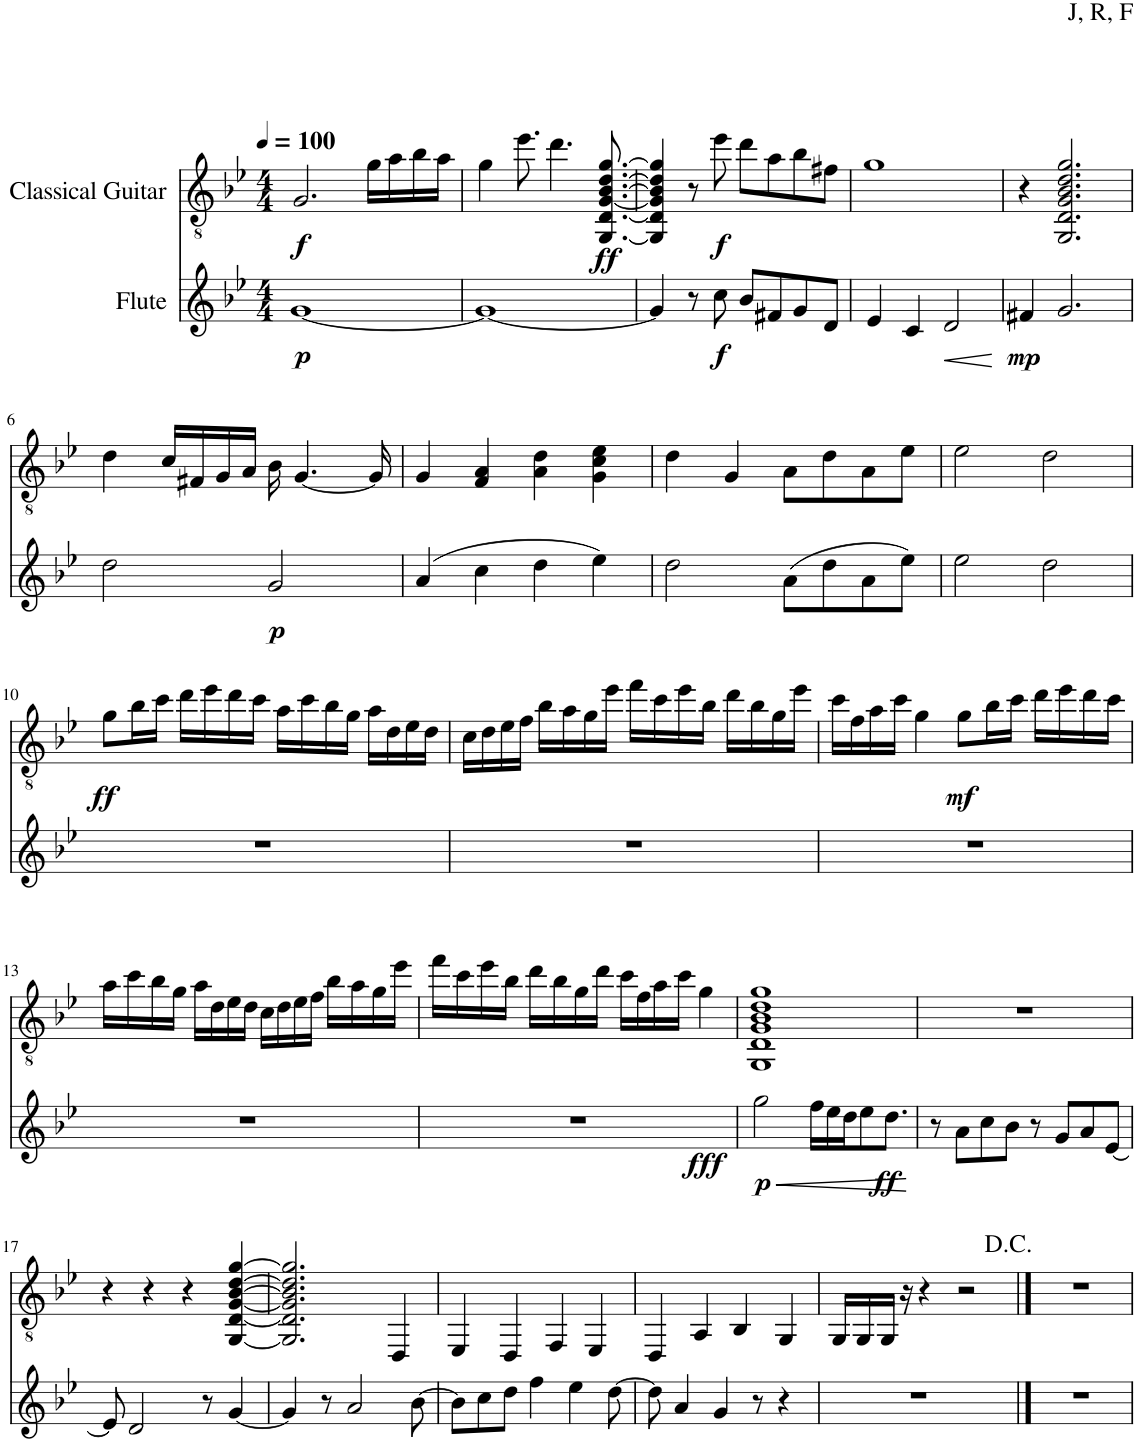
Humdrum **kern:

**kern	**dynam	**kern	**dynam
*part2	*part2	*part1	*part1
*staff2	*staff2	*staff1	*staff1
*I"Flute	*	*I"Classical Guitar	*
*I'Fl	*	*	*
*clefG2	*	*clefGv2	*
*k[b-e-]	*	*k[b-e-]	*
*M4/4	*	*M4/4	*
*MM100	*	*MM100	*
=1	=1	=1	=1
!	!LO:DY:b	!	!LO:DY:b
[1g	p	2.G/	f
.	.	16g\LL	.
.	.	16a\	.
.	.	16b-\	.
.	.	16a\JJ	.
=2	=2	=2	=2
1g_	.	4g\	.
.	.	8.ee-\	.
.	.	4.dd\	.
!	!	!	!LO:DY:b
.	.	[8.GG/ [8.D/ [8.G/ [8.B-/ [8.d/ [8.g/	ff
=3	=3	=3	=3
4g/]	.	4GG/] 4D/] 4G/] 4B-/] 4d/] 4g/]	.
8r	.	8r	.
!	!LO:DY:b	!	!LO:DY:b
8cc\	f	8ee-\	f
8b-/L	.	8dd\L	.
8f#X/	.	8a\	.
8g/	.	8b-\	.
8d/J	.	8f#X\J	.
=4	=4	=4	=4
4e-/	.	1g	.
4c/	.	.	.
!	!LO:HP:b	!	!
2d/	<	.	.
.	[	.	.
=5	=5	=5	=5
!	!LO:DY:b	!	!
4f#X/	mp	4r	.
2.g/	.	2.GG/ 2.D/ 2.G/ 2.B-/ 2.d/ 2.g/	.
!!LO:LB:g=z
=6	=6	=6	=6
2dd\	.	4d\	.
.	.	16c/LL	.
.	.	16F#X/	.
.	.	16G/	.
.	.	16A/JJ	.
!	!LO:DY:b	!	!
2g/	p	16B-\	.
.	.	[4.G/	.
.	.	16G/]	.
=7	=7	=7	=7
(4a/	.	4G/	.
4cc\	.	4F/ 4A/	.
4dd\	.	4A\ 4d\	.
4ee-\)	.	4G\ 4c\ 4e-\	.
=8	=8	=8	=8
2dd\	.	4d\	.
.	.	4G/	.
(8a\L	.	8A\L	.
8dd\	.	8d\	.
8a\	.	8A\	.
8ee-\J)	.	8e-\J	.
=9	=9	=9	=9
2ee-\	.	2e-\	.
2dd\	.	2d\	.
!!LO:LB:g=z
=10	=10	=10	=10
!	!	!	!LO:DY:b
1r	.	8g\L	ff
.	.	16b-\L	.
.	.	16cc\JJ	.
.	.	16dd\LL	.
.	.	16ee-\	.
.	.	16dd\	.
.	.	16cc\JJ	.
.	.	16a\LL	.
.	.	16cc\	.
.	.	16b-\	.
.	.	16g\JJ	.
.	.	16a\LL	.
.	.	16d\	.
.	.	16e-\	.
.	.	16d\JJ	.
=11	=11	=11	=11
1r	.	16c\LL	.
.	.	16d\	.
.	.	16e-\	.
.	.	16f\JJ	.
.	.	16b-\LL	.
.	.	16a\	.
.	.	16g\	.
.	.	16ee-\JJ	.
.	.	16ff\LL	.
.	.	16cc\	.
.	.	16ee-\	.
.	.	16b-\JJ	.
.	.	16dd\LL	.
.	.	16b-\	.
.	.	16g\	.
.	.	16ee-\JJ	.
=12	=12	=12	=12
1r	.	16cc\LL	.
.	.	16f\	.
.	.	16a\	.
.	.	16cc\JJ	.
.	.	4g\	.
!	!	!	!LO:DY:b
.	.	8g\L	mf
.	.	16b-\L	.
.	.	16cc\JJ	.
.	.	16dd\LL	.
.	.	16ee-\	.
.	.	16dd\	.
.	.	16cc\JJ	.
!!LO:LB:g=z
=13	=13	=13	=13
1r	.	16a\LL	.
.	.	16cc\	.
.	.	16b-\	.
.	.	16g\JJ	.
.	.	16a\LL	.
.	.	16d\	.
.	.	16e-\	.
.	.	16d\JJ	.
.	.	16c\LL	.
.	.	16d\	.
.	.	16e-\	.
.	.	16f\JJ	.
.	.	16b-\LL	.
.	.	16a\	.
.	.	16g\	.
.	.	16ee-\JJ	.
=14	=14	=14	=14
!	!LO:DY:b	!	!
1r	fff	16ff\LL	.
.	.	16cc\	.
.	.	16ee-\	.
.	.	16b-\JJ	.
.	.	16dd\LL	.
.	.	16b-\	.
.	.	16g\	.
.	.	16dd\JJ	.
.	.	16cc\LL	.
.	.	16f\	.
.	.	16a\	.
.	.	16cc\JJ	.
.	.	4g\	.
=15	=15	=15	=15
!	!LO:HP:b	!	!
!	!LO:DY:n=1:b	!	!
2gg\	< p	1GG 1D 1G 1B- 1d 1g	.
16ff\LL	.	.	.
16ee-\	.	.	.
16dd\J	.	.	.
8ee-\	.	.	.
!	!LO:DY:n=2:b	!	!
8.dd\J	ff	.	.
.	[	.	.
=16	=16	=16	=16
8r	.	1r	.
8a\L	.	.	.
8cc\	.	.	.
8b-\J	.	.	.
8r	.	.	.
8g/L	.	.	.
8a/	.	.	.
[8e-/J	.	.	.
!!LO:LB:g=z
=17	=17	=17	=17
8e-/]	.	4r	.
2d/	.	.	.
.	.	4r	.
.	.	4r	.
8r	.	.	.
[4g/	.	[4GG/ [4D/ [4G/ [4B-/ [4d/ [4g/	.
=18	=18	=18	=18
4g/]	.	2.GG/] 2.D/] 2.G/] 2.B-/] 2.d/] 2.g/]	.
8r	.	.	.
2a/	.	.	.
.	.	4DD/	.
[8b-\	.	.	.
=19	=19	=19	=19
8b-\L]	.	4EE-/	.
8cc\	.	.	.
8dd\J	.	4DD/	.
4ff\	.	.	.
.	.	4FF/	.
4ee-\	.	.	.
.	.	4EE-/	.
[8dd\	.	.	.
=20	=20	=20	=20
8dd\]	.	4DD/	.
4a/	.	.	.
.	.	4AA/	.
4g/	.	.	.
.	.	4BB-/	.
8r	.	.	.
4r	.	4GG/	.
=21	=21	=21	=21
1r	.	16GG/LL	.
.	.	16GG/	.
.	.	16GG/JJ	.
.	.	16r	.
.	.	4r	.
.	.	2r	.
==22	==22	==22	==22
1r	.	1r	.
=	=	=	=
*-	*-	*-	*-
